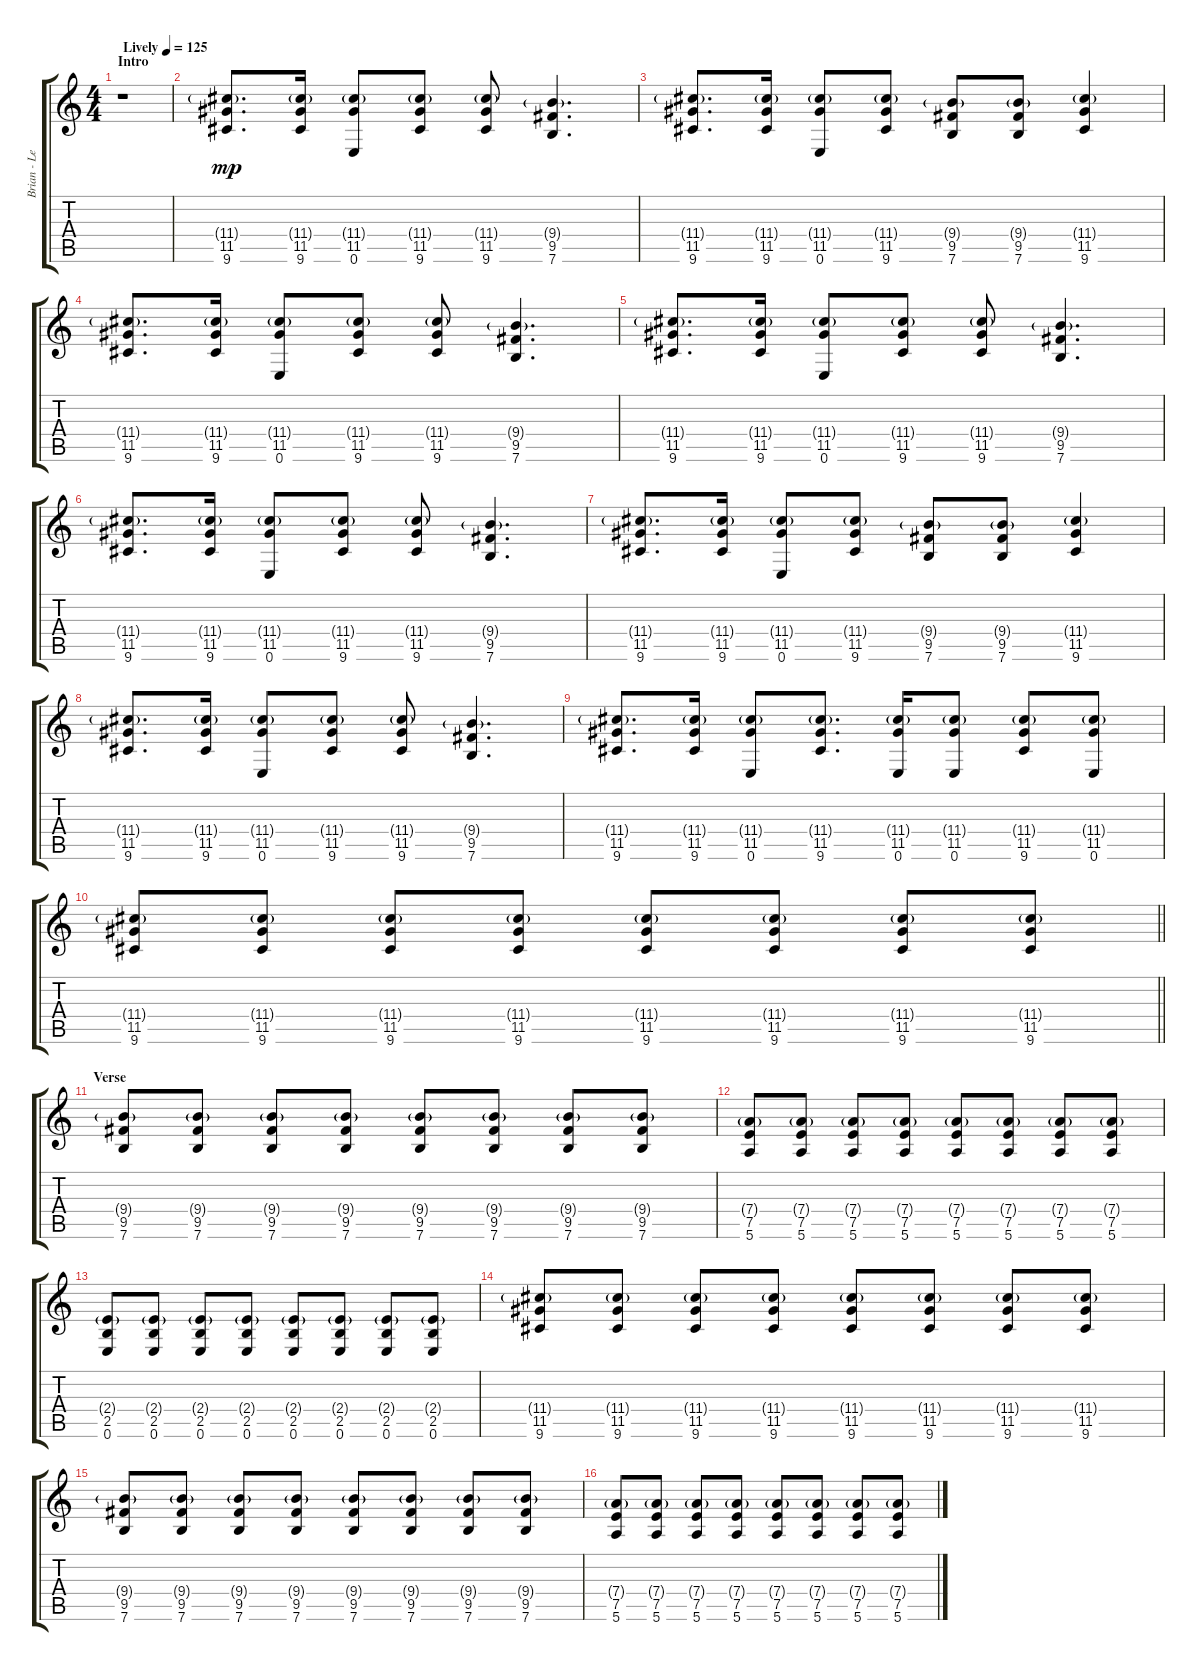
\track ("Brian - Lead Guitar" "Brian - Le") {instrument electricguitarjazz}
\staff {score tabs}
\tuning (E4 B3 G3 D3 A2 E2) {hide}
\ts (4 4)
\section ("" "Intro")
\tempo (125 "Lively")
\clef g2
\ks c
r.1{dy mp instrument electricguitarjazz} |
(11.4{g} 11.5 9.6).8{d} (11.4{g} 11.5 9.6).16 (11.4{g} 11.5 0.6).8 (11.4{g} 11.5 9.6).8 (11.4{g} 11.5 9.6).8 (9.4{g} 9.5 7.6).4{d} |
(11.4{g} 11.5 9.6).8{d} (11.4{g} 11.5 9.6).16 (11.4{g} 11.5 0.6).8 (11.4{g} 11.5 9.6).8 (9.4{g} 9.5 7.6).8 (9.4{g} 9.5 7.6).8 (11.4{g} 11.5 9.6).4 |
(11.4{g} 11.5 9.6).8{d} (11.4{g} 11.5 9.6).16 (11.4{g} 11.5 0.6).8 (11.4{g} 11.5 9.6).8 (11.4{g} 11.5 9.6).8 (9.4{g} 9.5 7.6).4{d} |
(11.4{g} 11.5 9.6).8{d} (11.4{g} 11.5 9.6).16 (11.4{g} 11.5 0.6).8 (11.4{g} 11.5 9.6).8 (11.4{g} 11.5 9.6).8 (9.4{g} 9.5 7.6).4{d} |
(11.4{g} 11.5 9.6).8{d} (11.4{g} 11.5 9.6).16 (11.4{g} 11.5 0.6).8 (11.4{g} 11.5 9.6).8 (11.4{g} 11.5 9.6).8 (9.4{g} 9.5 7.6).4{d} |
(11.4{g} 11.5 9.6).8{d} (11.4{g} 11.5 9.6).16 (11.4{g} 11.5 0.6).8 (11.4{g} 11.5 9.6).8 (9.4{g} 9.5 7.6).8 (9.4{g} 9.5 7.6).8 (11.4{g} 11.5 9.6).4 |
(11.4{g} 11.5 9.6).8{d} (11.4{g} 11.5 9.6).16 (11.4{g} 11.5 0.6).8 (11.4{g} 11.5 9.6).8 (11.4{g} 11.5 9.6).8 (9.4{g} 9.5 7.6).4{d} |
(11.4{g} 11.5 9.6).8{d} (11.4{g} 11.5 9.6).16 (11.4{g} 11.5 0.6).8 (11.4{g} 11.5 9.6).8{d} (11.4{g} 11.5 0.6).16 (11.4{g} 11.5 0.6).8 (11.4{g} 11.5 9.6).8 (11.4{g} 11.5 0.6).8 |
\barLineRight lightlight
(11.4{g} 11.5 9.6).8 (11.4{g} 11.5 9.6).8 (11.4{g} 11.5 9.6).8 (11.4{g} 11.5 9.6).8 (11.4{g} 11.5 9.6).8 (11.4{g} 11.5 9.6).8 (11.4{g} 11.5 9.6).8 (11.4{g} 11.5 9.6).8 |
\section ("" "Verse")
(9.4{g} 9.5 7.6).8 (9.4{g} 9.5 7.6).8 (9.4{g} 9.5 7.6).8 (9.4{g} 9.5 7.6).8 (9.4{g} 9.5 7.6).8 (9.4{g} 9.5 7.6).8 (9.4{g} 9.5 7.6).8 (9.4{g} 9.5 7.6).8 |
(7.4{g} 7.5 5.6).8 (7.4{g} 7.5 5.6).8 (7.4{g} 7.5 5.6).8 (7.4{g} 7.5 5.6).8 (7.4{g} 7.5 5.6).8 (7.4{g} 7.5 5.6).8 (7.4{g} 7.5 5.6).8 (7.4{g} 7.5 5.6).8 |
(2.4{g} 2.5 0.6).8 (2.4{g} 2.5 0.6).8 (2.4{g} 2.5 0.6).8 (2.4{g} 2.5 0.6).8 (2.4{g} 2.5 0.6).8 (2.4{g} 2.5 0.6).8 (2.4{g} 2.5 0.6).8 (2.4{g} 2.5 0.6).8 |
(11.4{g} 11.5 9.6).8 (11.4{g} 11.5 9.6).8 (11.4{g} 11.5 9.6).8 (11.4{g} 11.5 9.6).8 (11.4{g} 11.5 9.6).8 (11.4{g} 11.5 9.6).8 (11.4{g} 11.5 9.6).8 (11.4{g} 11.5 9.6).8 |
(9.4{g} 9.5 7.6).8 (9.4{g} 9.5 7.6).8 (9.4{g} 9.5 7.6).8 (9.4{g} 9.5 7.6).8 (9.4{g} 9.5 7.6).8 (9.4{g} 9.5 7.6).8 (9.4{g} 9.5 7.6).8 (9.4{g} 9.5 7.6).8 |
(7.4{g} 7.5 5.6).8 (7.4{g} 7.5 5.6).8 (7.4{g} 7.5 5.6).8 (7.4{g} 7.5 5.6).8 (7.4{g} 7.5 5.6).8 (7.4{g} 7.5 5.6).8 (7.4{g} 7.5 5.6).8 (7.4{g} 7.5 5.6).8
